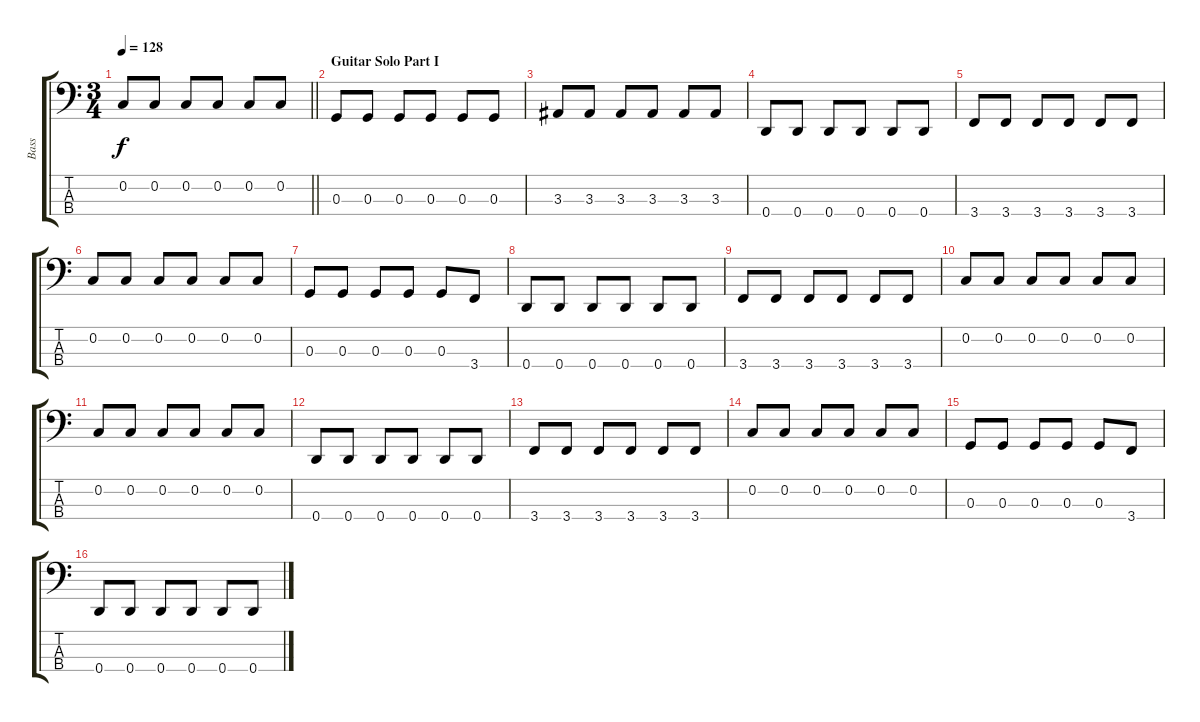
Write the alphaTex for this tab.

\track ("Bass" "Bass") {instrument electricbasspick}
\staff {score tabs}
\tuning (F2 C2 G1 D1) {hide}
\ts (3 4)
\tempo 128
\clef f4
\barLineRight lightlight
\ks c
0.2.8{dy f} 0.2.8 0.2.8 0.2.8 0.2.8 0.2.8 |
\section ("" "Guitar Solo Part I")
0.3.8 0.3.8 0.3.8 0.3.8 0.3.8 0.3.8 |
3.3.8 3.3.8 3.3.8 3.3.8 3.3.8 3.3.8 |
0.4.8 0.4.8 0.4.8 0.4.8 0.4.8 0.4.8 |
3.4.8 3.4.8 3.4.8 3.4.8 3.4.8 3.4.8 |
0.2.8 0.2.8 0.2.8 0.2.8 0.2.8 0.2.8 |
0.3.8 0.3.8 0.3.8 0.3.8 0.3.8 3.4.8 |
0.4.8 0.4.8 0.4.8 0.4.8 0.4.8 0.4.8 |
3.4.8 3.4.8 3.4.8 3.4.8 3.4.8 3.4.8 |
0.2.8 0.2.8 0.2.8 0.2.8 0.2.8 0.2.8 |
0.2.8 0.2.8 0.2.8 0.2.8 0.2.8 0.2.8 |
0.4.8 0.4.8 0.4.8 0.4.8 0.4.8 0.4.8 |
3.4.8 3.4.8 3.4.8 3.4.8 3.4.8 3.4.8 |
0.2.8 0.2.8 0.2.8 0.2.8 0.2.8 0.2.8 |
0.3.8 0.3.8 0.3.8 0.3.8 0.3.8 3.4.8 |
0.4.8 0.4.8 0.4.8 0.4.8 0.4.8 0.4.8
